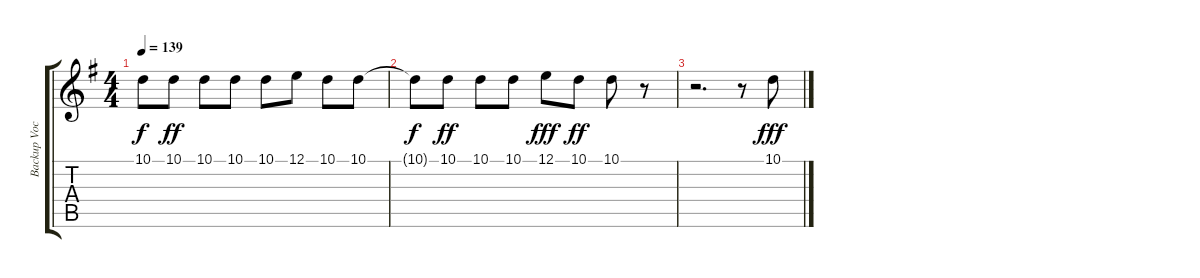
\track ("Backup Vocals" "Backup Voc") {instrument flute}
\staff {score tabs}
\tuning (E4 B3 G3 D3 A2 E2) {hide}
\ts (4 4)
\tempo 139
\clef g2
\ks g
10.1{t}.8{dy f} 10.1.8{dy ff volume 10} 10.1.8{volume 10} 10.1.8{volume 9} 10.1.8{volume 9} 12.1.8{volume 9} 10.1.8{volume 9} 10.1.8{volume 8} |
10.1{t}.8{dy f} 10.1.8{dy ff volume 8} 10.1.8{volume 8} 10.1.8{volume 8} 12.1.8{dy fff volume 6} 10.1.8{dy ff volume 7} 10.1.8{volume 7} r.8 |
r.2{d} r.8 10.1.8{dy fff volume 4}
